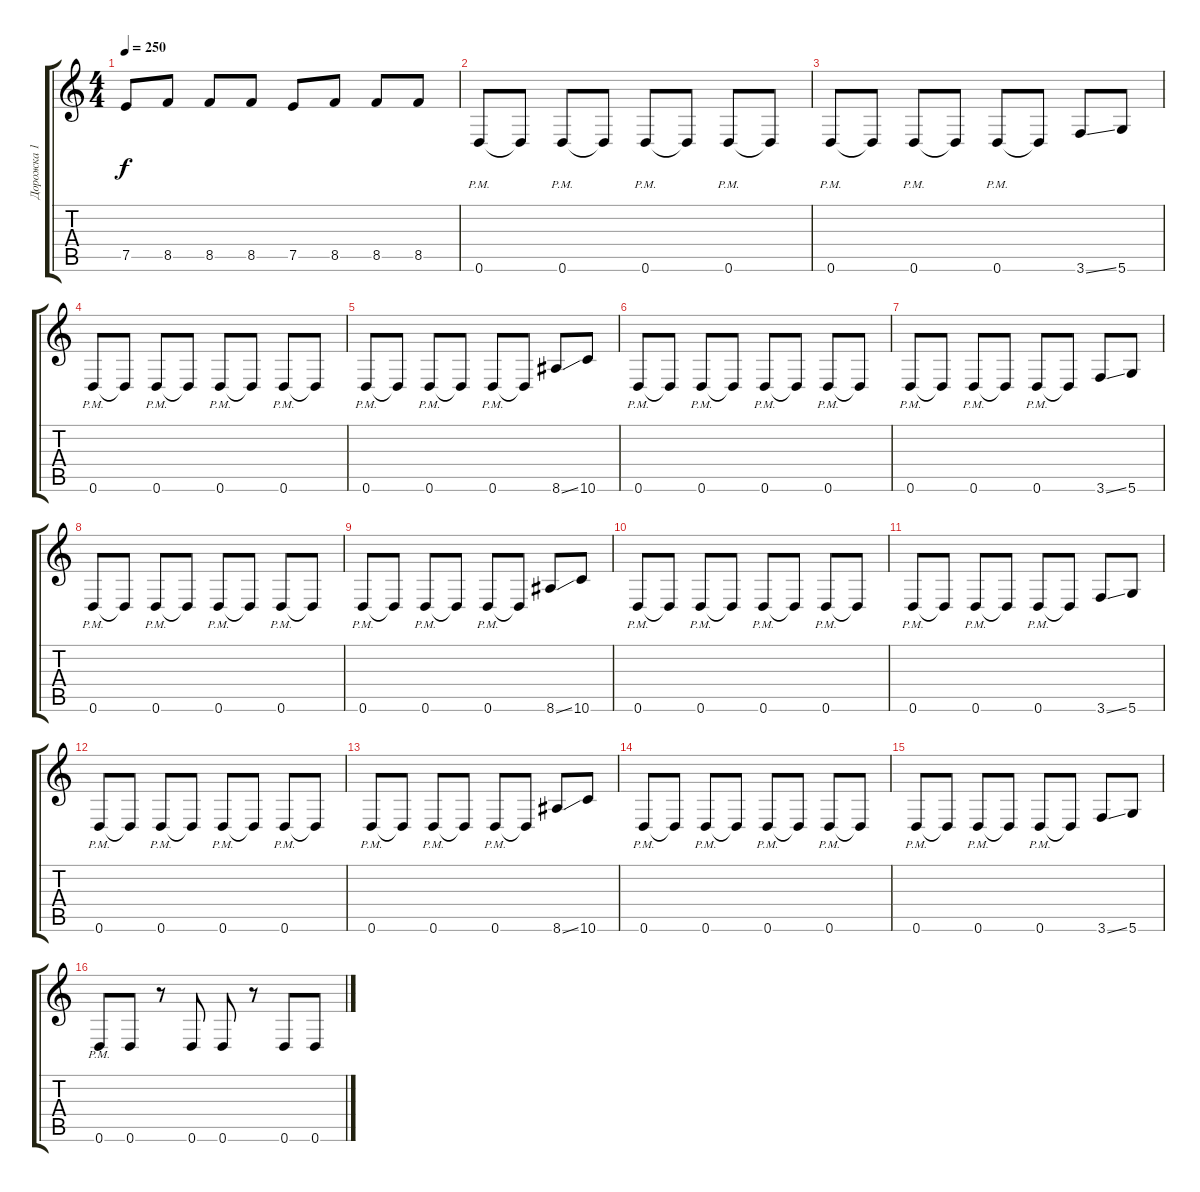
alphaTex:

\track ("Дорожка 1" "Дорожка 1") {instrument distortionguitar}
\staff {score tabs}
\tuning (E4 B3 G3 D3 A2 D2) {hide}
\ts (4 4)
\tempo 250
\clef g2
\ks c
7.5.8{dy f} 8.5.8 8.5.8 8.5.8 7.5.8 8.5.8 8.5.8 8.5.8 |
0.6{pm}.8 0.6{t}.8 0.6{pm}.8 0.6{t}.8 0.6{pm}.8 0.6{t}.8 0.6{pm}.8 0.6{t}.8 |
0.6{pm}.8 0.6{t}.8 0.6{pm}.8 0.6{t}.8 0.6{pm}.8 0.6{t}.8 3.6{ss}.8 5.6.8 |
0.6{pm}.8 0.6{t}.8 0.6{pm}.8 0.6{t}.8 0.6{pm}.8 0.6{t}.8 0.6{pm}.8 0.6{t}.8 |
0.6{pm}.8 0.6{t}.8 0.6{pm}.8 0.6{t}.8 0.6{pm}.8 0.6{t}.8 8.6{ss}.8 10.6.8 |
0.6{pm}.8 0.6{t}.8 0.6{pm}.8 0.6{t}.8 0.6{pm}.8 0.6{t}.8 0.6{pm}.8 0.6{t}.8 |
0.6{pm}.8 0.6{t}.8 0.6{pm}.8 0.6{t}.8 0.6{pm}.8 0.6{t}.8 3.6{ss}.8 5.6.8 |
0.6{pm}.8 0.6{t}.8 0.6{pm}.8 0.6{t}.8 0.6{pm}.8 0.6{t}.8 0.6{pm}.8 0.6{t}.8 |
0.6{pm}.8 0.6{t}.8 0.6{pm}.8 0.6{t}.8 0.6{pm}.8 0.6{t}.8 8.6{ss}.8 10.6.8 |
0.6{pm}.8 0.6{t}.8 0.6{pm}.8 0.6{t}.8 0.6{pm}.8 0.6{t}.8 0.6{pm}.8 0.6{t}.8 |
0.6{pm}.8 0.6{t}.8 0.6{pm}.8 0.6{t}.8 0.6{pm}.8 0.6{t}.8 3.6{ss}.8 5.6.8 |
0.6{pm}.8 0.6{t}.8 0.6{pm}.8 0.6{t}.8 0.6{pm}.8 0.6{t}.8 0.6{pm}.8 0.6{t}.8 |
0.6{pm}.8 0.6{t}.8 0.6{pm}.8 0.6{t}.8 0.6{pm}.8 0.6{t}.8 8.6{ss}.8 10.6.8 |
0.6{pm}.8 0.6{t}.8 0.6{pm}.8 0.6{t}.8 0.6{pm}.8 0.6{t}.8 0.6{pm}.8 0.6{t}.8 |
0.6{pm}.8 0.6{t}.8 0.6{pm}.8 0.6{t}.8 0.6{pm}.8 0.6{t}.8 3.6{ss}.8 5.6.8 |
0.6{pm}.8 0.6.8 r.8 0.6.8 0.6.8 r.8 0.6.8 0.6.8
